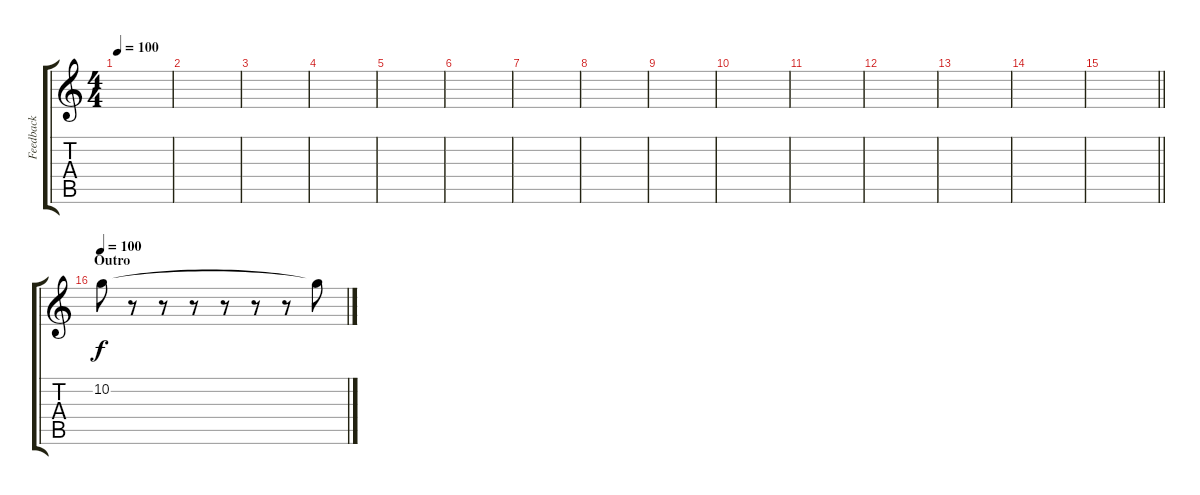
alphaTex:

\track ("Feedback" "Feedback") {instrument distortionguitar}
\staff {score tabs}
\tuning (D4 A3 F3 C3 G2 C2) {hide}
\ts (4 4)
\tempo 100
\clef g2
\ks c
|
|
|
|
|
|
|
|
|
|
|
|
|
|
\barLineRight lightlight
|
\section ("" "Outro")
\tempo 100
10.2.8{volume 16} r.8 r.8 r.8 r.8 r.8 r.8 10.2{t}.8
